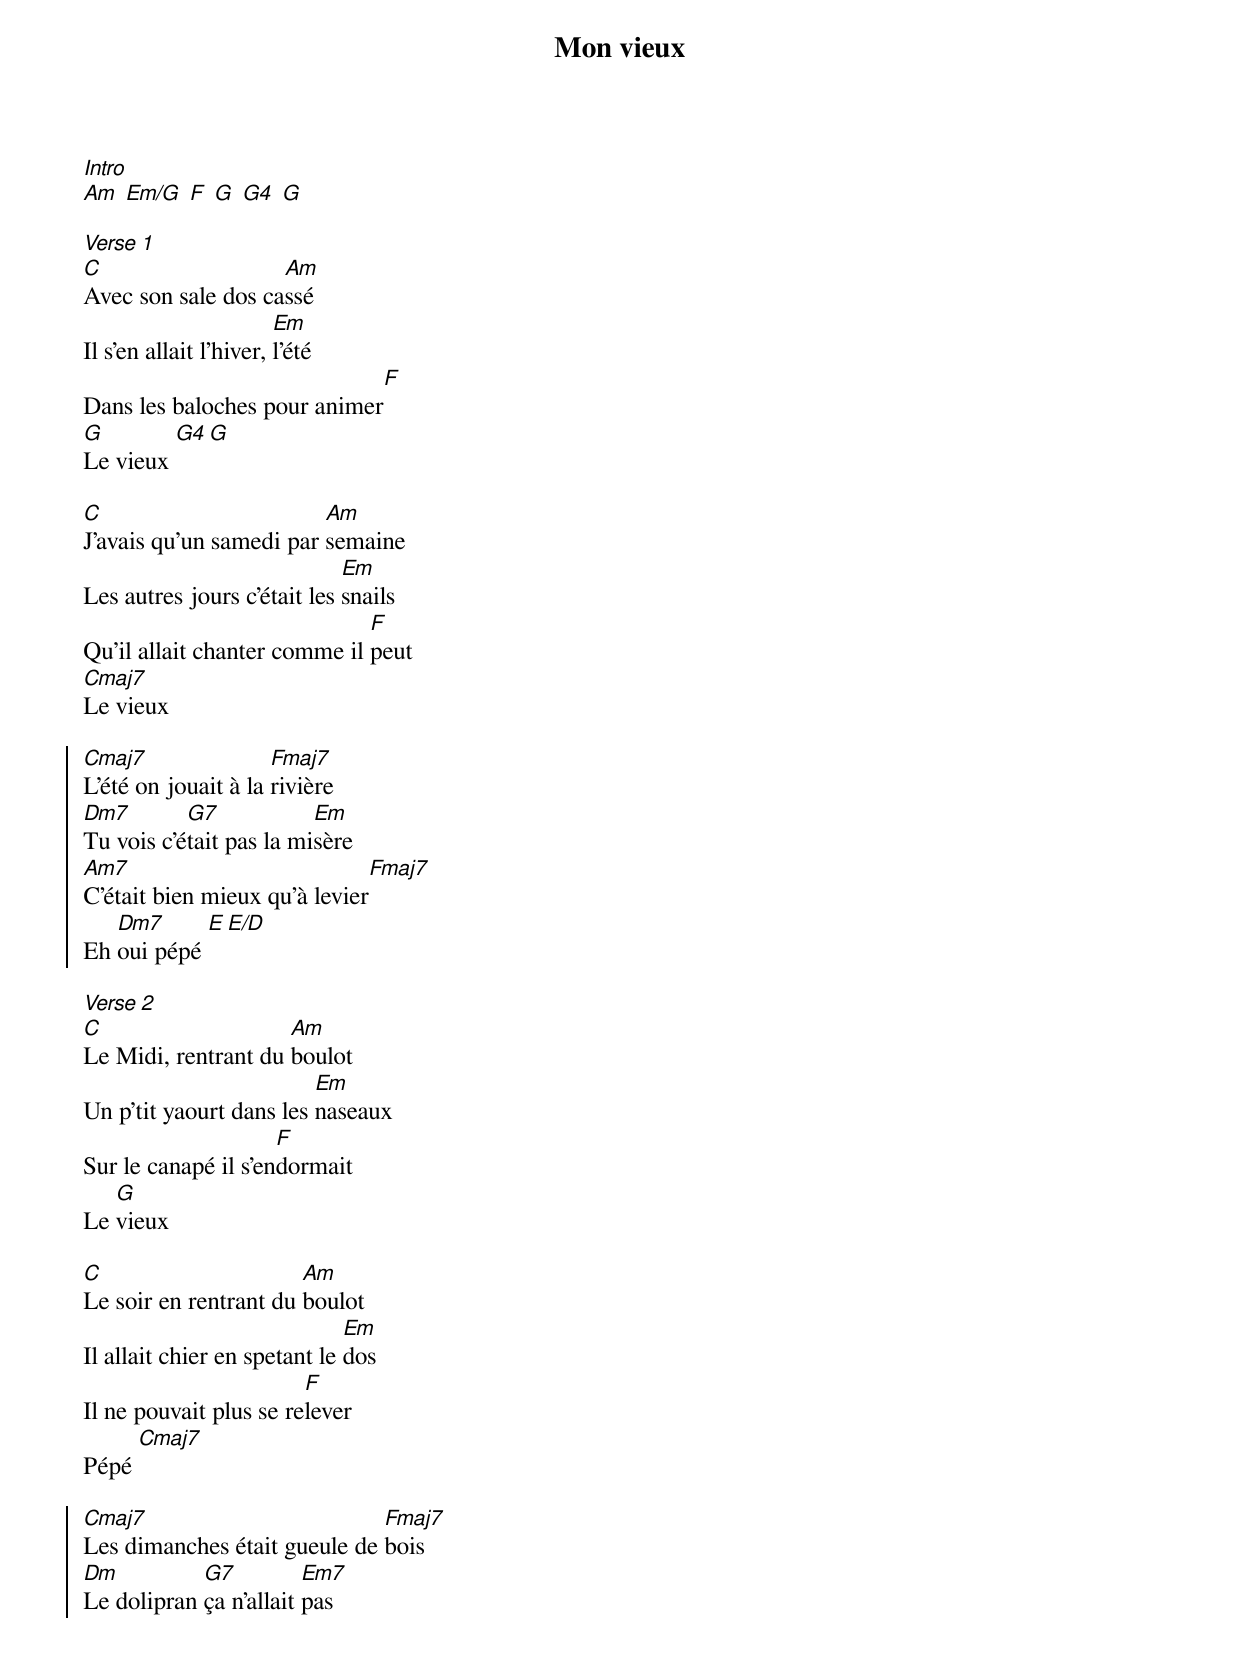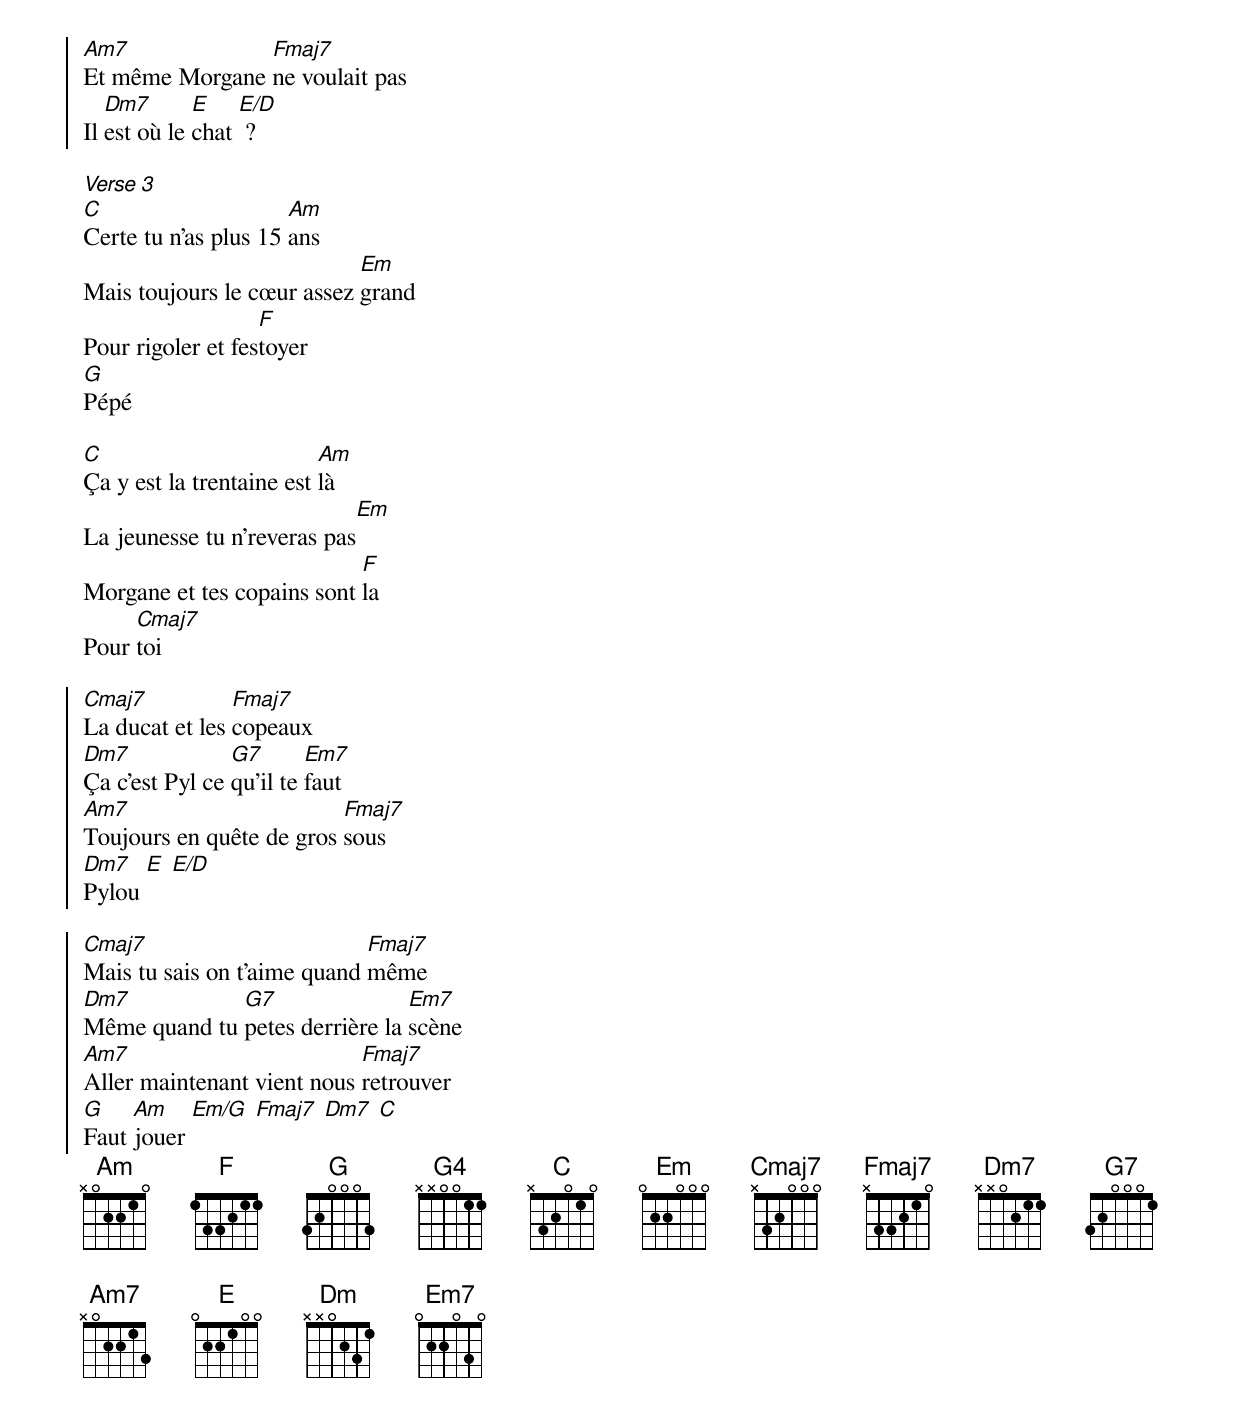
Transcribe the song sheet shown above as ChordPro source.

{title: Mon vieux}
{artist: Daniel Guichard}

[Intro]
[Am] [Em/G] [F] [G] [G4] [G]

[Verse 1]
[C]Avec son sale dos ca[Am]ssé
Il s'en allait l'hiver, [Em]l'été
Dans les baloches pour animer[F]
[G]Le vieux [G4][G]

[C]J'avais qu'un samedi par [Am]semaine
Les autres jours c'était les [Em]snails
Qu'il allait chanter comme il [F]peut
[Cmaj7]Le vieux

{soc}
[Cmaj7]L'été on jouait à la [Fmaj7]rivière
[Dm7]Tu vois c'é[G7]tait pas la mi[Em]sère
[Am7]C'était bien mieux qu'à levier[Fmaj7]
Eh [Dm7]oui pépé [E][E/D]
{eoc}

[Verse 2]
[C]Le Midi, rentrant du [Am]boulot
Un p'tit yaourt dans les [Em]naseaux
Sur le canapé il s'en[F]dormait
Le [G]vieux

[C]Le soir en rentrant du [Am]boulot
Il allait chier en spetant le [Em]dos
Il ne pouvait plus se re[F]lever
Pépé [Cmaj7]

{soc}
[Cmaj7]Les dimanches était gueule de [Fmaj7]bois
[Dm]Le dolipran [G7]ça n'allait [Em7]pas
[Am7]Et même Morgane [Fmaj7]ne voulait pas
Il [Dm7]est où le [E]chat [E/D] ?
{eoc}

[Verse 3]
[C]Certe tu n'as plus 15 [Am]ans
Mais toujours le cœur assez [Em]grand
Pour rigoler et fes[F]toyer
[G]Pépé

[C]Ça y est la trentaine est [Am]là
La jeunesse tu n'reveras pas[Em]
Morgane et tes copains sont [F]la
Pour [Cmaj7]toi

{soc}
[Cmaj7]La ducat et les [Fmaj7]copeaux
[Dm7]Ça c'est Pyl ce [G7]qu'il te [Em7]faut
[Am7]Toujours en quête de gros [Fmaj7]sous
[Dm7]Pylou [E] [E/D]
{eoc}

{soc}
[Cmaj7]Mais tu sais on t'aime quand [Fmaj7]même
[Dm7]Même quand tu [G7]petes derrière la [Em7]scène
[Am7]Aller maintenant vient nous [Fmaj7]retrouver
[G]Faut [Am]jouer [Em/G] [Fmaj7] [Dm7] [C]
{eoc}
